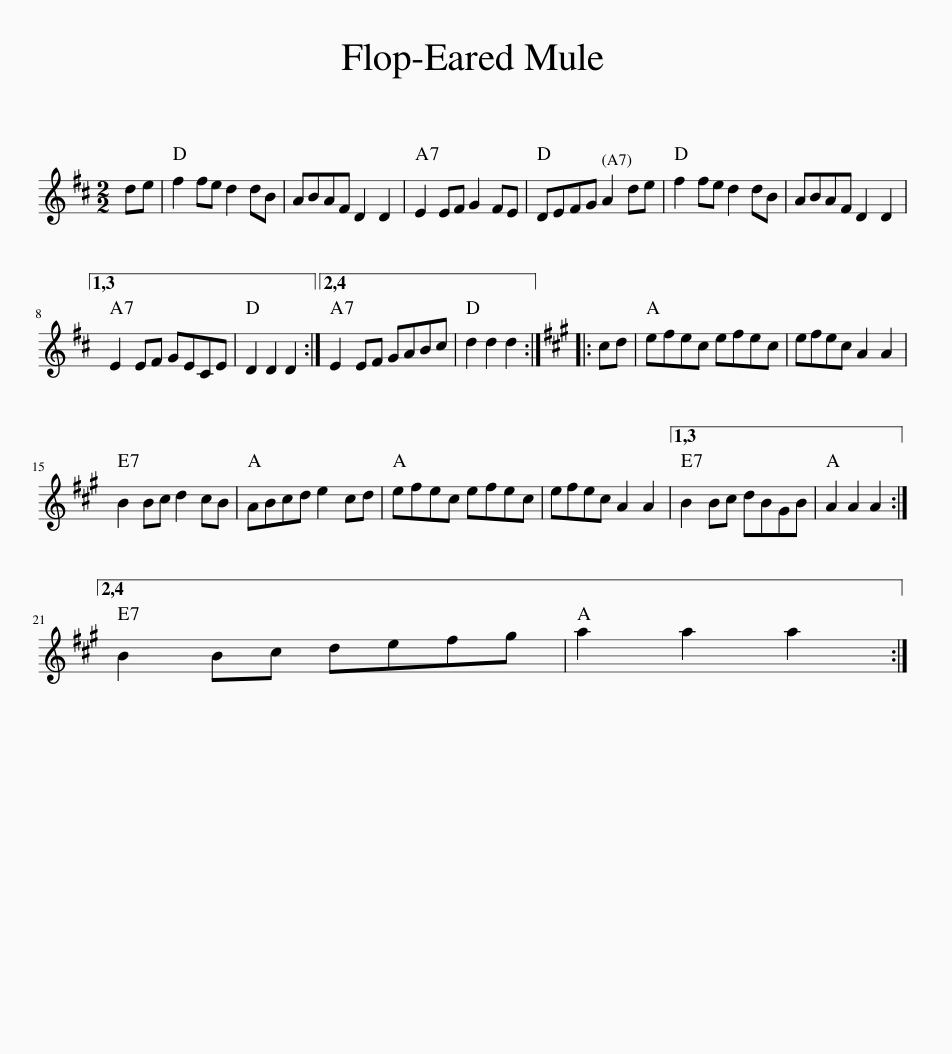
X:1
L:1/8
M:2/2
I:linebreak $
K:D
V:1 treble
V:1
 de | f2 fe d2 dB | ABAF D2 D2 | E2 EF G2 FE | DEFG A2 de | %5
 f2 fe d2 dB | ABAF D2 D2 |1,3$ E2 EF GECE | D2 D2 D2 :|2,4 E2 EF GABc | %10
 d2 d2 d2 ::[K:A] cd | efec efec | efec A2 A2 |$ B2 Bc d2 cB | %15
 ABcd e2 cd | efec efec | efec A2 A2 |1,3 B2 Bc dBGB | A2 A2 A2 :|2,4$ %20
 B2 Bc defg | a2 a2 a2 :| %22
